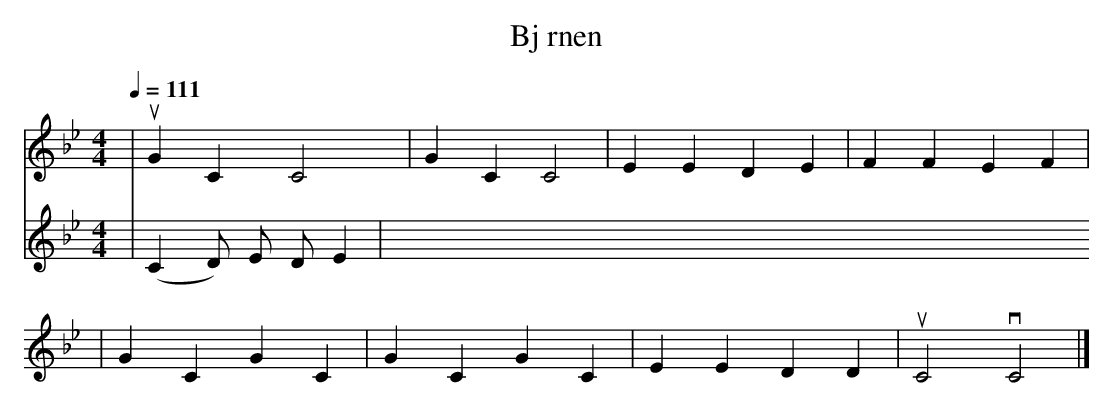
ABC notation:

X:1
T: Bj rnen
M: 4/4
L: 1/4
Q: 111
K: Bb
[V:1] | uGC C2 | GC C2 | EE DE | FF EF |
[V:2] | (C D/2) E/2 D/2 E
[V:1] | GC GC | GC GC | EE DD | uC2 vC2 |]
[V:2] |
